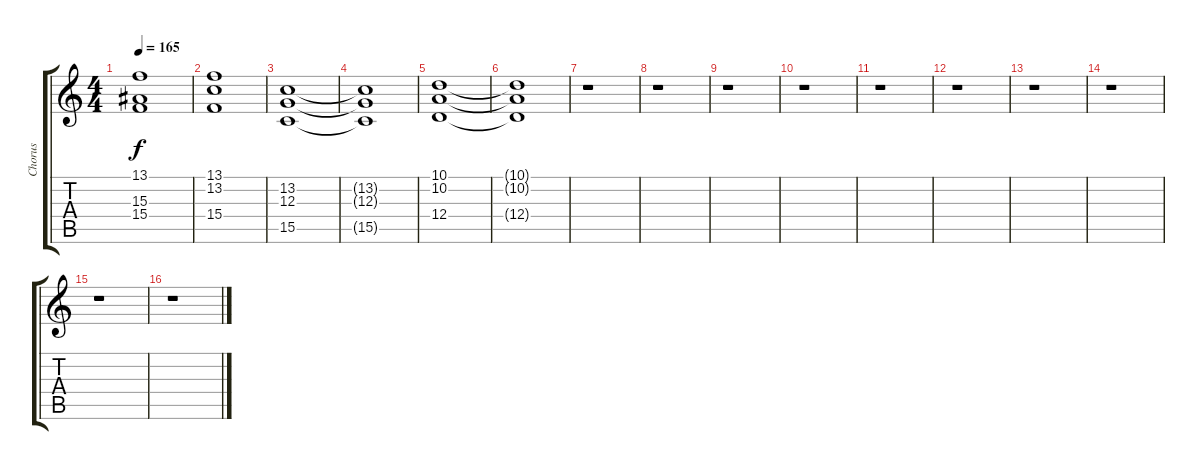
\track ("Chorus" "Chorus") {instrument choiraahs}
\staff {score tabs}
\tuning (E4 B3 G3 D3 A2 E2) {hide}
\ts (4 4)
\tempo 165
\clef g2
\ks c
(13.1 15.3 15.4).1{dy f} |
(13.1 13.2 15.4).1 |
(13.2 12.3 15.5).1 |
(13.2{t} 12.3{t} 15.5{t}).1 |
(10.1 10.2 12.4).1 |
(10.1{t} 10.2{t} 12.4{t}).1 |
r.1 |
r.1 |
r.1 |
r.1 |
r.1 |
r.1 |
r.1 |
r.1 |
r.1 |
r.1
